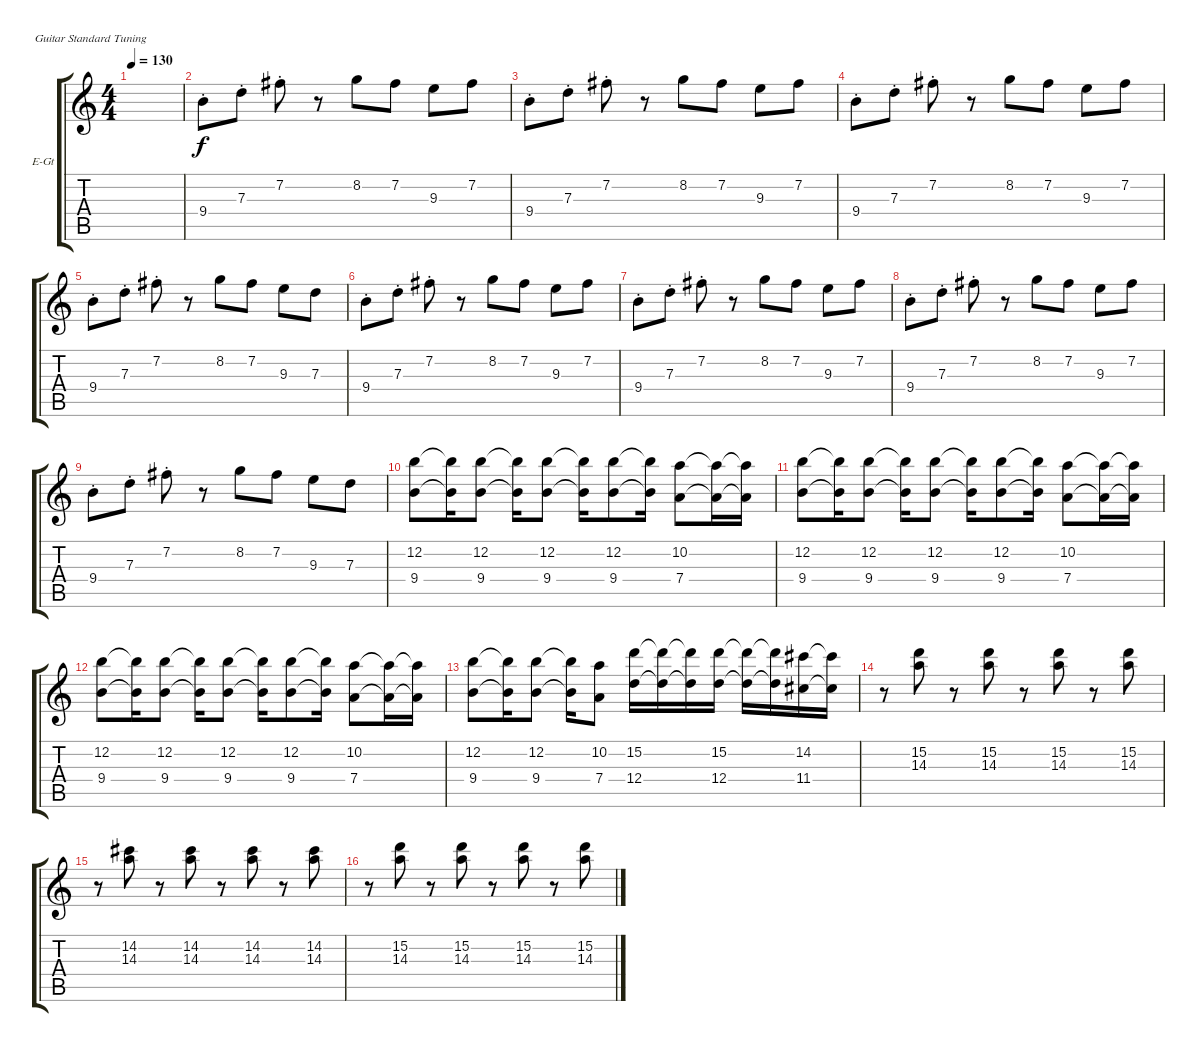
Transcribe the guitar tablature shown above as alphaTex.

\defaultSystemsLayout 4
\bracketExtendMode groupsimilarinstruments
\firstSystemTrackNameOrientation horizontal
\otherSystemsTrackNameOrientation horizontal
\track ("Electric Guitar" "E-Gt") {instrument distortionguitar}
\staff {score tabs}
\tuning (E4 B3 G3 D3 A2 E2)
\ts (4 4)
\tempo 130
\clef g2
\ks c
|
9.4{st}.8 7.3{st}.8 7.2{st}.8 r.8 8.2.8 7.2.8 9.3.8 7.2.8 |
9.4{st}.8 7.3{st}.8 7.2{st}.8 r.8 8.2.8 7.2.8 9.3.8 7.2.8 |
9.4{st}.8 7.3{st}.8 7.2{st}.8 r.8 8.2.8 7.2.8 9.3.8 7.2.8 |
9.4{st}.8 7.3{st}.8 7.2{st}.8 r.8 8.2.8 7.2.8 9.3.8 7.3.8 |
9.4{st}.8 7.3{st}.8 7.2{st}.8 r.8 8.2.8 7.2.8 9.3.8 7.2.8 |
9.4{st}.8 7.3{st}.8 7.2{st}.8 r.8 8.2.8 7.2.8 9.3.8 7.2.8 |
9.4{st}.8 7.3{st}.8 7.2{st}.8 r.8 8.2.8 7.2.8 9.3.8 7.2.8 |
9.4{st}.8 7.3{st}.8 7.2{st}.8 r.8 8.2.8 7.2.8 9.3.8 7.3.8 |
(9.4 12.2).8 (9.4{t} 12.2{t}).16 (9.4 12.2).8 (9.4{t} 12.2{t}).16 (9.4 12.2).8 (9.4{t} 12.2{t}).16 (9.4 12.2).8 (9.4{t} 12.2{t}).16 (7.4 10.2).8 (7.4{t} 10.2{t}).16 (7.4{t} 10.2{t}).16 |
(9.4 12.2).8 (9.4{t} 12.2{t}).16 (9.4 12.2).8 (9.4{t} 12.2{t}).16 (9.4 12.2).8 (9.4{t} 12.2{t}).16 (9.4 12.2).8 (9.4{t} 12.2{t}).16 (7.4 10.2).8 (7.4{t} 10.2{t}).16 (7.4{t} 10.2{t}).16 |
(9.4 12.2).8 (9.4{t} 12.2{t}).16 (9.4 12.2).8 (9.4{t} 12.2{t}).16 (9.4 12.2).8 (9.4{t} 12.2{t}).16 (9.4 12.2).8 (9.4{t} 12.2{t}).16 (7.4 10.2).8 (7.4{t} 10.2{t}).16 (7.4{t} 10.2{t}).16 |
(9.4 12.2).8 (9.4{t} 12.2{t}).16 (9.4 12.2).8 (9.4{t} 12.2{t}).16 (7.4 10.2).8 (12.4 15.2).16 (12.4{t} 15.2{t}).16 (12.4{t} 15.2{t}).16 (12.4 15.2).16 (12.4{t} 15.2{t}).16 (12.4{t} 15.2{t}).16 (11.4 14.2).16 (11.4{t} 14.2{t}).16 |
r.8 (14.3 15.2).8 r.8 (14.3 15.2).8 r.8 (14.3 15.2).8 r.8 (14.3 15.2).8 |
r.8 (14.3 14.2).8 r.8 (14.3 14.2).8 r.8 (14.3 14.2).8 r.8 (14.3 14.2).8 |
r.8 (14.3 15.2).8 r.8 (14.3 15.2).8 r.8 (14.3 15.2).8 r.8 (14.3 15.2).8
